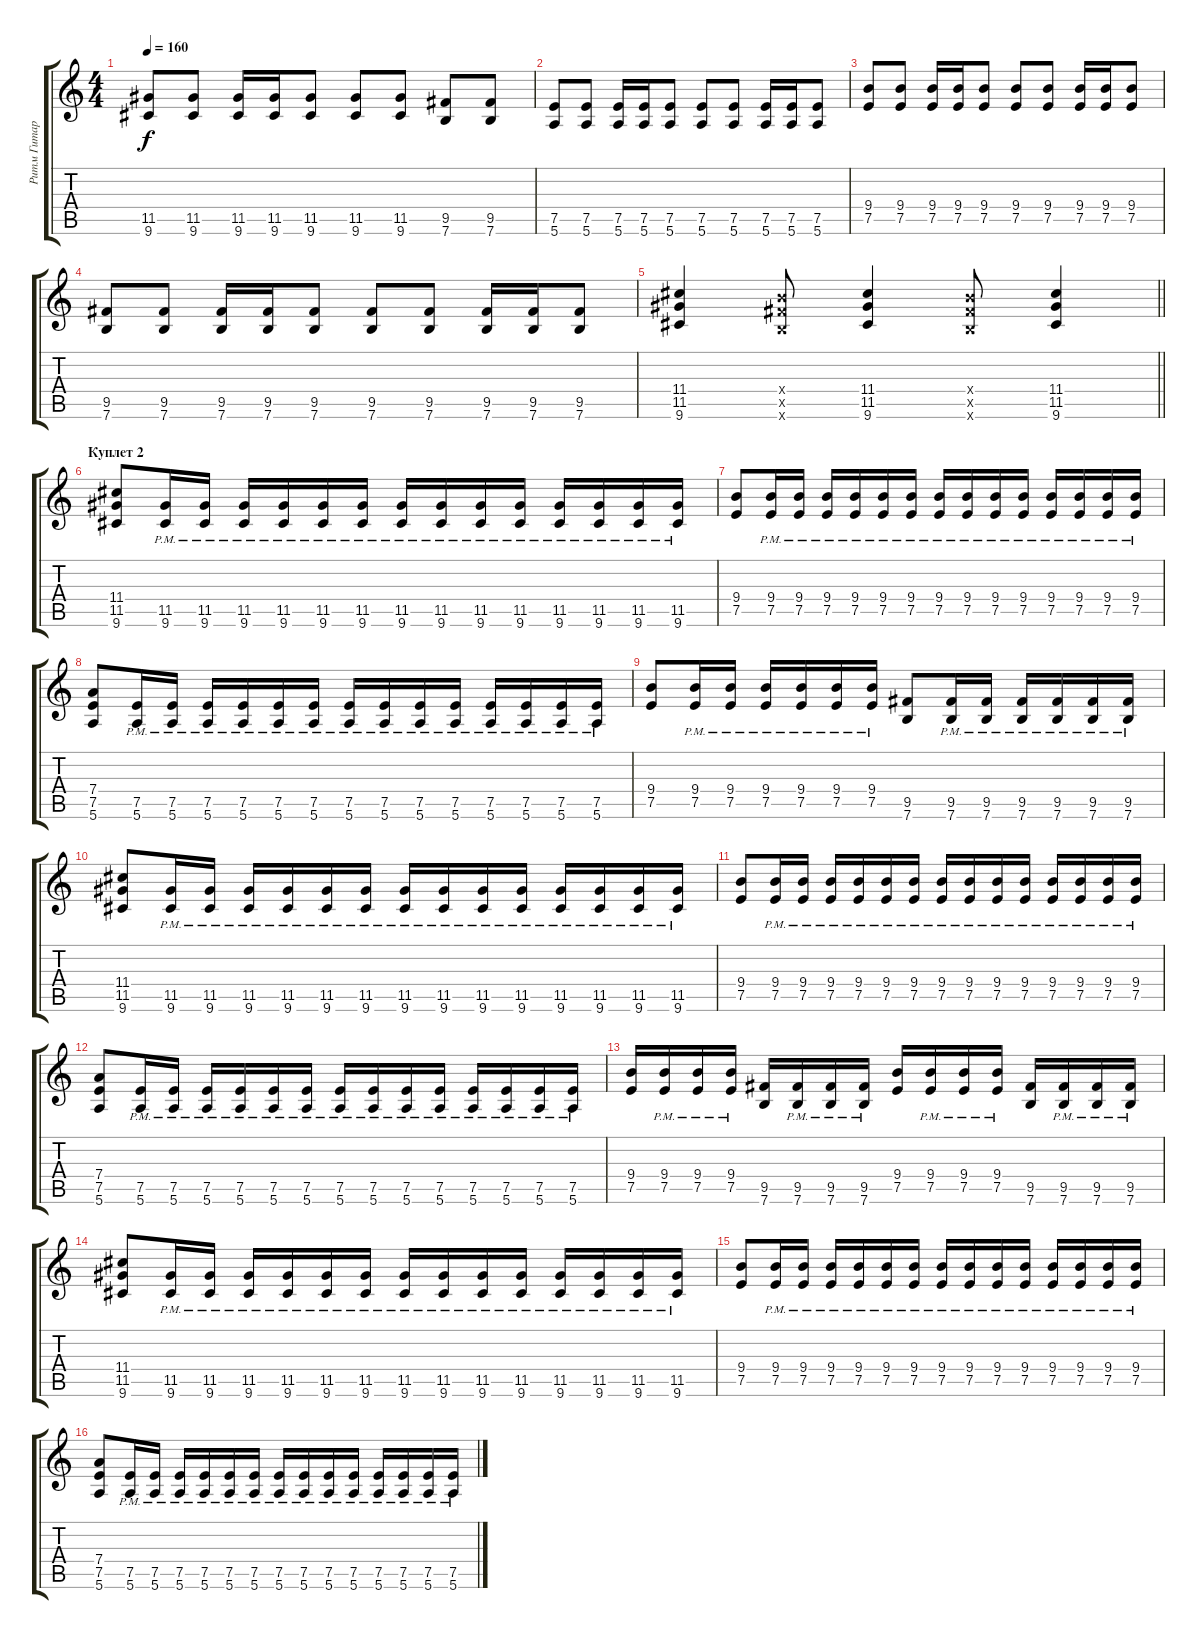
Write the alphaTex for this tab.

\track ("Ритм Гитара" "Ритм Гитар") {instrument overdrivenguitar}
\staff {score tabs}
\tuning (E4 B3 G3 D3 A2 E2) {hide}
\ts (4 4)
\tempo 160
\clef g2
\ks c
(11.5 9.6).8{dy f} (11.5 9.6).8 (11.5 9.6).16 (11.5 9.6).16 (11.5 9.6).8 (11.5 9.6).8 (11.5 9.6).8 (9.5 7.6).8 (9.5 7.6).8 |
(7.5 5.6).8 (7.5 5.6).8 (7.5 5.6).16 (7.5 5.6).16 (7.5 5.6).8 (7.5 5.6).8 (7.5 5.6).8 (7.5 5.6).16 (7.5 5.6).16 (7.5 5.6).8 |
(9.4 7.5).8 (9.4 7.5).8 (9.4 7.5).16 (9.4 7.5).16 (9.4 7.5).8 (9.4 7.5).8 (9.4 7.5).8 (9.4 7.5).16 (9.4 7.5).16 (9.4 7.5).8 |
(9.5 7.6).8 (9.5 7.6).8 (9.5 7.6).16 (9.5 7.6).16 (9.5 7.6).8 (9.5 7.6).8 (9.5 7.6).8 (9.5 7.6).16 (9.5 7.6).16 (9.5 7.6).8 |
\barLineRight lightlight
(11.4 11.5 9.6).4 (9.4{x} 9.5{x} 7.6{x}).8 (11.4 11.5 9.6).4 (9.4{x} 9.5{x} 7.6{x}).8 (11.4 11.5 9.6).4 |
\section ("" "Куплет 2")
(11.4 11.5 9.6).8 (11.5{pm} 9.6{pm}).16 (11.5{pm} 9.6{pm}).16 (11.5{pm} 9.6{pm}).16 (11.5{pm} 9.6{pm}).16 (11.5{pm} 9.6{pm}).16 (11.5{pm} 9.6{pm}).16 (11.5{pm} 9.6{pm}).16 (11.5{pm} 9.6{pm}).16 (11.5{pm} 9.6{pm}).16 (11.5{pm} 9.6{pm}).16 (11.5{pm} 9.6{pm}).16 (11.5{pm} 9.6{pm}).16 (11.5{pm} 9.6{pm}).16 (11.5{pm} 9.6{pm}).16 |
(9.4 7.5).8 (9.4{pm} 7.5{pm}).16 (9.4{pm} 7.5{pm}).16 (9.4{pm} 7.5{pm}).16 (9.4{pm} 7.5{pm}).16 (9.4{pm} 7.5{pm}).16 (9.4{pm} 7.5{pm}).16 (9.4{pm} 7.5{pm}).16 (9.4{pm} 7.5{pm}).16 (9.4{pm} 7.5{pm}).16 (9.4{pm} 7.5{pm}).16 (9.4{pm} 7.5{pm}).16 (9.4{pm} 7.5{pm}).16 (9.4{pm} 7.5{pm}).16 (9.4{pm} 7.5{pm}).16 |
(7.4 7.5 5.6).8 (7.5{pm} 5.6{pm}).16 (7.5{pm} 5.6{pm}).16 (7.5{pm} 5.6{pm}).16 (7.5{pm} 5.6{pm}).16 (7.5{pm} 5.6{pm}).16 (7.5{pm} 5.6{pm}).16 (7.5{pm} 5.6{pm}).16 (7.5{pm} 5.6{pm}).16 (7.5{pm} 5.6{pm}).16 (7.5{pm} 5.6{pm}).16 (7.5{pm} 5.6{pm}).16 (7.5{pm} 5.6{pm}).16 (7.5{pm} 5.6{pm}).16 (7.5{pm} 5.6{pm}).16 |
(9.4 7.5).8 (9.4{pm} 7.5{pm}).16 (9.4{pm} 7.5{pm}).16 (9.4{pm} 7.5{pm}).16 (9.4{pm} 7.5{pm}).16 (9.4{pm} 7.5{pm}).16 (9.4{pm} 7.5{pm}).16 (9.5 7.6).8 (9.5{pm} 7.6{pm}).16 (9.5{pm} 7.6{pm}).16 (9.5{pm} 7.6{pm}).16 (9.5{pm} 7.6{pm}).16 (9.5{pm} 7.6{pm}).16 (9.5{pm} 7.6{pm}).16 |
(11.4 11.5 9.6).8 (11.5{pm} 9.6{pm}).16 (11.5{pm} 9.6{pm}).16 (11.5{pm} 9.6{pm}).16 (11.5{pm} 9.6{pm}).16 (11.5{pm} 9.6{pm}).16 (11.5{pm} 9.6{pm}).16 (11.5{pm} 9.6{pm}).16 (11.5{pm} 9.6{pm}).16 (11.5{pm} 9.6{pm}).16 (11.5{pm} 9.6{pm}).16 (11.5{pm} 9.6{pm}).16 (11.5{pm} 9.6{pm}).16 (11.5{pm} 9.6{pm}).16 (11.5{pm} 9.6{pm}).16 |
(9.4 7.5).8 (9.4{pm} 7.5{pm}).16 (9.4{pm} 7.5{pm}).16 (9.4{pm} 7.5{pm}).16 (9.4{pm} 7.5{pm}).16 (9.4{pm} 7.5{pm}).16 (9.4{pm} 7.5{pm}).16 (9.4{pm} 7.5{pm}).16 (9.4{pm} 7.5{pm}).16 (9.4{pm} 7.5{pm}).16 (9.4{pm} 7.5{pm}).16 (9.4{pm} 7.5{pm}).16 (9.4{pm} 7.5{pm}).16 (9.4{pm} 7.5{pm}).16 (9.4{pm} 7.5{pm}).16 |
(7.4 7.5 5.6).8 (7.5{pm} 5.6{pm}).16 (7.5{pm} 5.6{pm}).16 (7.5{pm} 5.6{pm}).16 (7.5{pm} 5.6{pm}).16 (7.5{pm} 5.6{pm}).16 (7.5{pm} 5.6{pm}).16 (7.5{pm} 5.6{pm}).16 (7.5{pm} 5.6{pm}).16 (7.5{pm} 5.6{pm}).16 (7.5{pm} 5.6{pm}).16 (7.5{pm} 5.6{pm}).16 (7.5{pm} 5.6{pm}).16 (7.5{pm} 5.6{pm}).16 (7.5{pm} 5.6{pm}).16 |
(9.4 7.5).16 (9.4{pm} 7.5{pm}).16 (9.4{pm} 7.5{pm}).16 (9.4{pm} 7.5{pm}).16 (9.5 7.6).16 (9.5{pm} 7.6{pm}).16 (9.5{pm} 7.6{pm}).16 (9.5{pm} 7.6{pm}).16 (9.4 7.5).16 (9.4{pm} 7.5{pm}).16 (9.4{pm} 7.5{pm}).16 (9.4{pm} 7.5{pm}).16 (9.5 7.6).16 (9.5{pm} 7.6{pm}).16 (9.5{pm} 7.6{pm}).16 (9.5{pm} 7.6{pm}).16 |
(11.4 11.5 9.6).8 (11.5{pm} 9.6{pm}).16 (11.5{pm} 9.6{pm}).16 (11.5{pm} 9.6{pm}).16 (11.5{pm} 9.6{pm}).16 (11.5{pm} 9.6{pm}).16 (11.5{pm} 9.6{pm}).16 (11.5{pm} 9.6{pm}).16 (11.5{pm} 9.6{pm}).16 (11.5{pm} 9.6{pm}).16 (11.5{pm} 9.6{pm}).16 (11.5{pm} 9.6{pm}).16 (11.5{pm} 9.6{pm}).16 (11.5{pm} 9.6{pm}).16 (11.5{pm} 9.6{pm}).16 |
(9.4 7.5).8 (9.4{pm} 7.5{pm}).16 (9.4{pm} 7.5{pm}).16 (9.4{pm} 7.5{pm}).16 (9.4{pm} 7.5{pm}).16 (9.4{pm} 7.5{pm}).16 (9.4{pm} 7.5{pm}).16 (9.4{pm} 7.5{pm}).16 (9.4{pm} 7.5{pm}).16 (9.4{pm} 7.5{pm}).16 (9.4{pm} 7.5{pm}).16 (9.4{pm} 7.5{pm}).16 (9.4{pm} 7.5{pm}).16 (9.4{pm} 7.5{pm}).16 (9.4{pm} 7.5{pm}).16 |
(7.4 7.5 5.6).8 (7.5{pm} 5.6{pm}).16 (7.5{pm} 5.6{pm}).16 (7.5{pm} 5.6{pm}).16 (7.5{pm} 5.6{pm}).16 (7.5{pm} 5.6{pm}).16 (7.5{pm} 5.6{pm}).16 (7.5{pm} 5.6{pm}).16 (7.5{pm} 5.6{pm}).16 (7.5{pm} 5.6{pm}).16 (7.5{pm} 5.6{pm}).16 (7.5{pm} 5.6{pm}).16 (7.5{pm} 5.6{pm}).16 (7.5{pm} 5.6{pm}).16 (7.5{pm} 5.6{pm}).16
